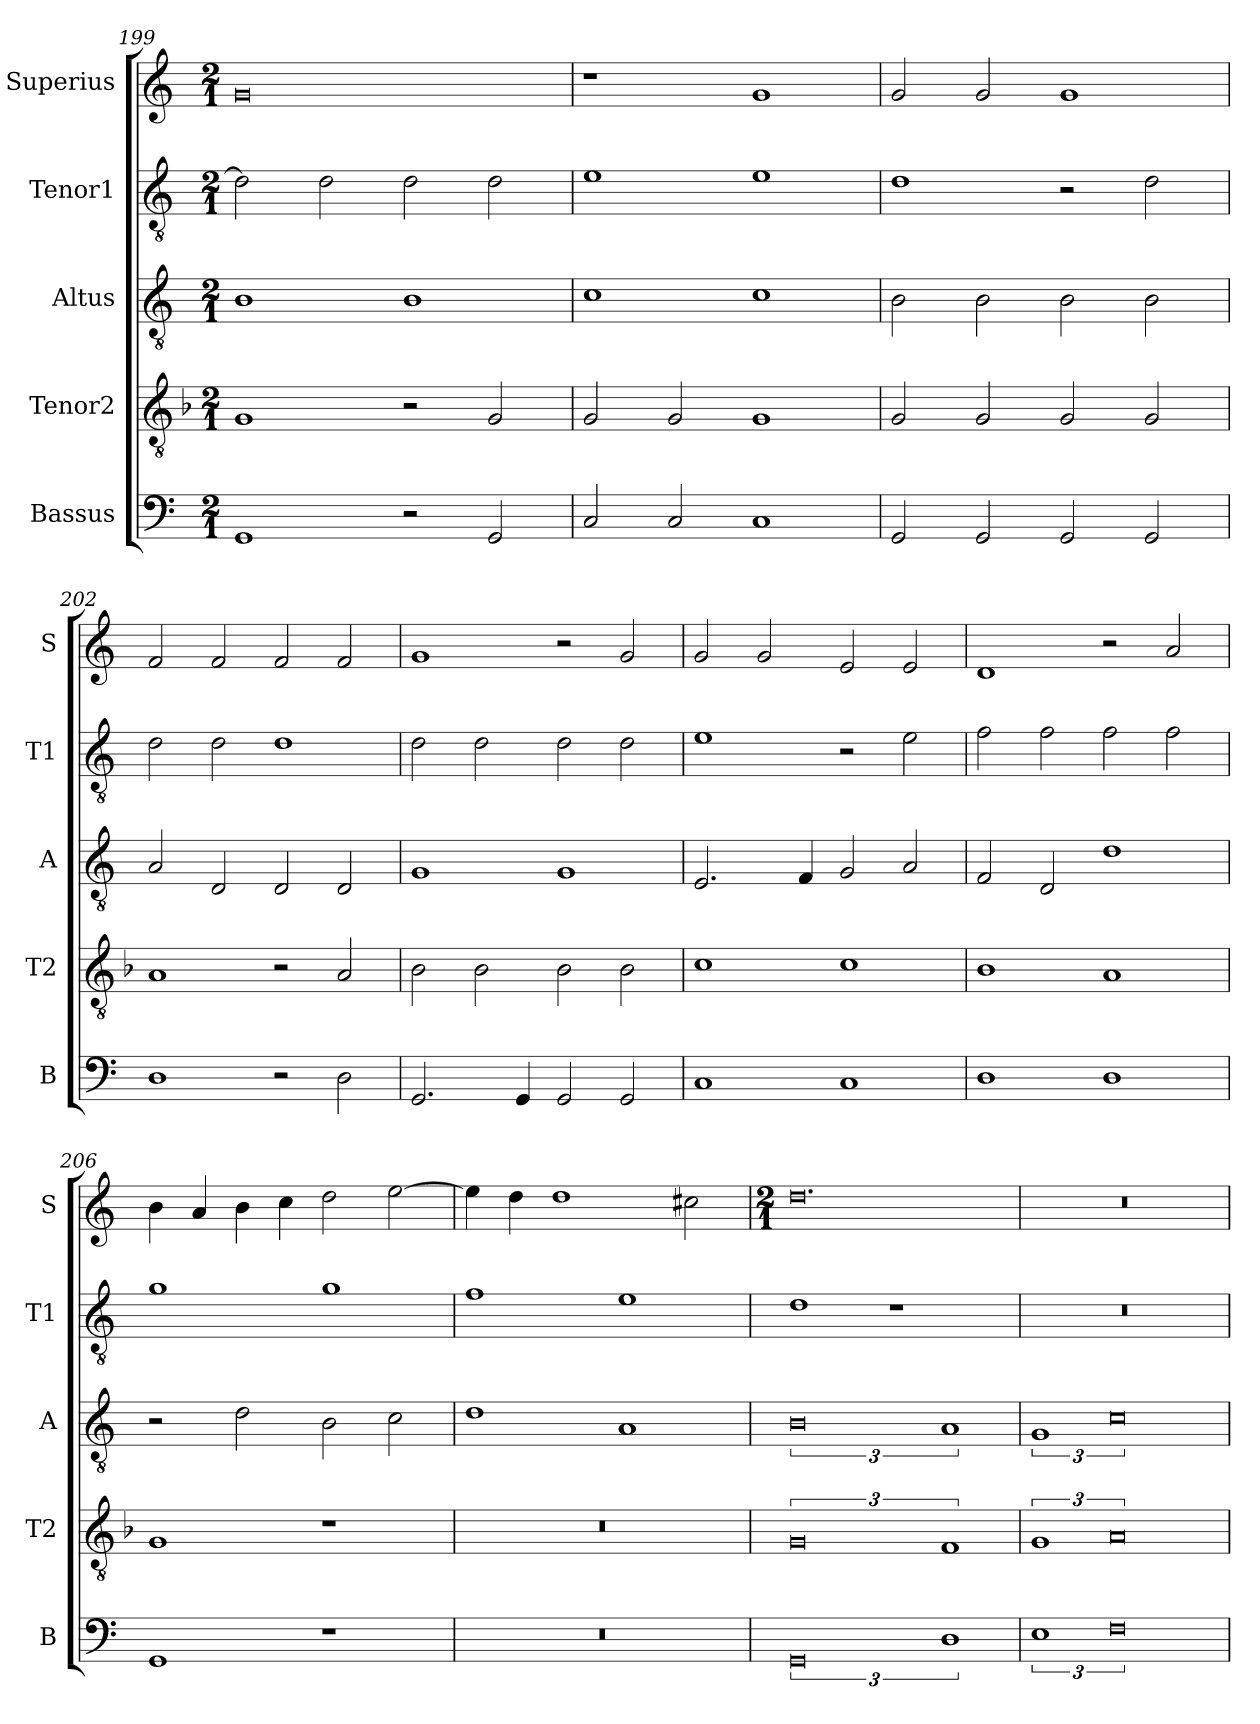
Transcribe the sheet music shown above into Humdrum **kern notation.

**kern	**kern	**kern	**kern	**kern
*part5	*part4	*part3	*part2	*part1
*staff5	*staff4	*staff3	*staff2	*staff1
*I"Bassus	*I"Tenor2	*I"Altus	*I"Tenor1	*I"Superius
*I'B	*I'T2	*I'A	*I'T1	*I'S
*clefF4	*clefGv2	*clefGv2	*clefGv2	*clefG2
*k[]	*k[b-]	*k[]	*k[]	*k[]
*M2/1	*M2/1	*M2/1	*M2/1	*M2/1
=199	=199	=199	=199	=199
1GG	1G	1B	2d\]	0g
.	.	.	2d\	.
2r	2r	1B	2d\	.
2GG/	2G/	.	2d\	.
=200	=200	=200	=200	=200
2C/	2G/	1c	1e	1r
2C/	2G/	.	.	.
1C	1G	1c	1e	1g
=201	=201	=201	=201	=201
2GG/	2G/	2B\	1d	2g/
2GG/	2G/	2B\	.	2g/
2GG/	2G/	2B\	2r	1g
2GG/	2G/	2B\	2d\	.
=202	=202	=202	=202	=202
1D	1A	2A/	2d\	2f/
.	.	2D/	2d\	2f/
2r	2r	2D/	1d	2f/
2D\	2A/	2D/	.	2f/
=203	=203	=203	=203	=203
2.GG/	2B-\	1G	2d\	1g
.	2B-\	.	2d\	.
4GG/	.	.	.	.
2GG/	2B-\	1G	2d\	2r
2GG/	2B-\	.	2d\	2g/
=204	=204	=204	=204	=204
1C	1c	2.E/	1e	2g/
.	.	.	.	2g/
.	.	4F/	.	.
1C	1c	2G/	2r	2e/
.	.	2A/	2e\	2e/
=205	=205	=205	=205	=205
1D	1B-	2F/	2f\	1d
.	.	2D/	2f\	.
1D	1A	1d	2f\	2r
.	.	.	2f\	2a/
=206	=206	=206	=206	=206
1GG	1G	2r	1g	4b\
.	.	.	.	4a/
.	.	2d\	.	4b\
.	.	.	.	4cc\
1r	1r	2B\	1g	2dd\
.	.	2c\	.	[2ee\
=207	=207	=207	=207	=207
0r	0r	1d	1f	4ee\]
.	.	.	.	4dd\
.	.	.	.	1dd
.	.	1A	1e	.
.	.	.	.	2cc#X\
=208	=208	=208	=208	=208
*	*	*	*	*M2/1
!	!	!	!	!LO:N:vis=0.
3%4GG	3%4G	3%4B	1d	0dd
.	.	.	1r	.
3%2D	3%2F	3%2A	.	.
=209	=209	=209	=209	=209
!	!	!	!	!LO:N:vis=0.
3%2E	3%2G	3%2G	0r	0r
3%4F	3%4A	3%4c	.	.
=	=	=	=	=
*-	*-	*-	*-	*-
